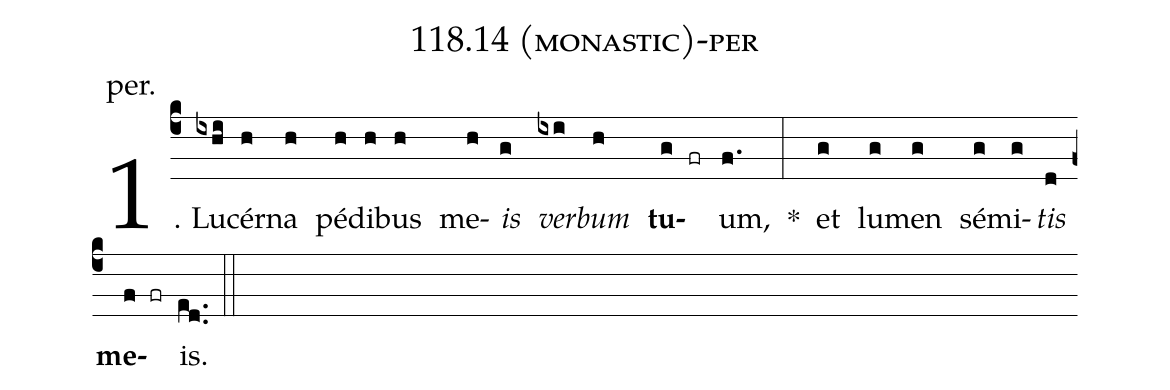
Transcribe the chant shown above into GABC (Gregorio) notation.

name: 118.14 (monastic)-per;
annotation: per.;
%%
(c4)1. Lu(ixhi)cér(h)na(h) pé(h)di(h)bus(h) me(h)<i>is</i>(g) <i>ver</i>(ixi)<i>bum</i>(h) <b>tu</b>(g fr)um,(f.) *(:) et(g) lu(g)men(g) sé(g)mi(g)<i>tis</i>(d) <b>me</b>(f fr)is.(ed..) (::)
